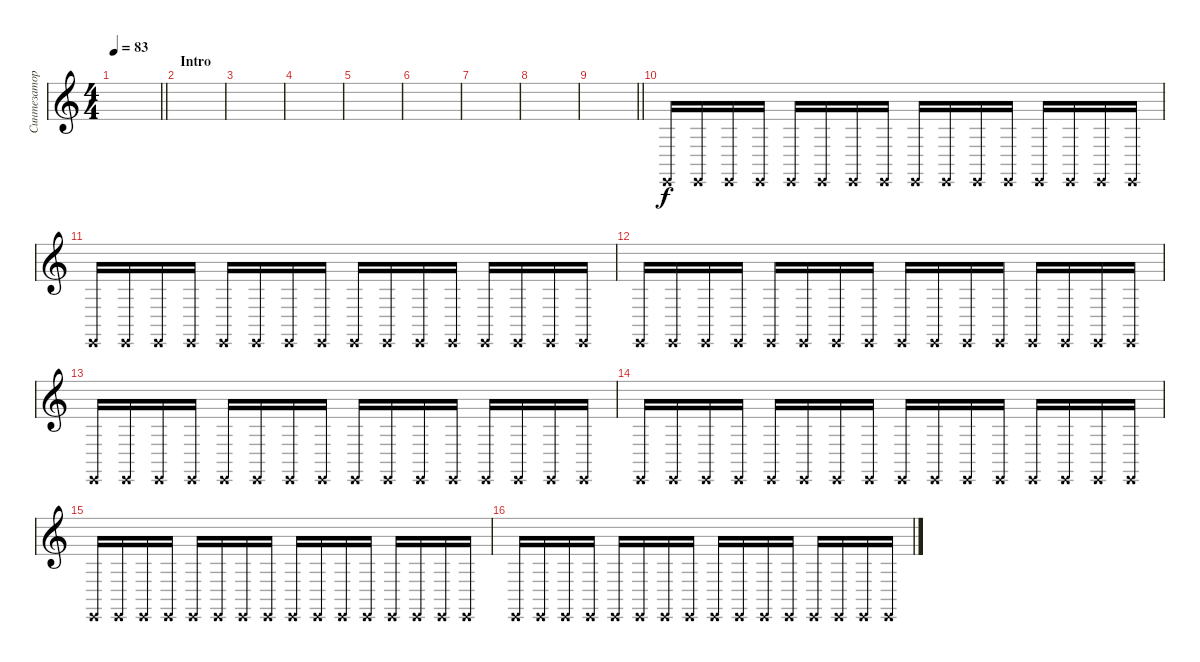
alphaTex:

\track ("Синтезатор" "Синтезатор") {instrument lead2sawtooth}
\staff {score}
\tuning (E4 B3 G3 D3 A2 D2) {hide}
\ts (4 4)
\tempo 83
\clef g2
\barLineRight lightlight
\ks c
|
\section ("" "Intro")
|
|
|
|
|
|
|
\barLineRight lightlight
|
2.6{x}.16 2.6{x}.16 2.6{x}.16 2.6{x}.16 2.6{x}.16 2.6{x}.16 2.6{x}.16 2.6{x}.16 2.6{x}.16 2.6{x}.16 2.6{x}.16 2.6{x}.16 2.6{x}.16 2.6{x}.16 2.6{x}.16 2.6{x}.16 |
2.6{x}.16 2.6{x}.16 2.6{x}.16 2.6{x}.16 2.6{x}.16 2.6{x}.16 2.6{x}.16 2.6{x}.16 2.6{x}.16 2.6{x}.16 2.6{x}.16 2.6{x}.16 2.6{x}.16 2.6{x}.16 2.6{x}.16 2.6{x}.16 |
2.6{x}.16 2.6{x}.16 2.6{x}.16 2.6{x}.16 2.6{x}.16 2.6{x}.16 2.6{x}.16 2.6{x}.16 2.6{x}.16 2.6{x}.16 2.6{x}.16 2.6{x}.16 2.6{x}.16 2.6{x}.16 2.6{x}.16 2.6{x}.16 |
2.6{x}.16 2.6{x}.16 2.6{x}.16 2.6{x}.16 2.6{x}.16 2.6{x}.16 2.6{x}.16 2.6{x}.16 2.6{x}.16 2.6{x}.16 2.6{x}.16 2.6{x}.16 2.6{x}.16 2.6{x}.16 2.6{x}.16 2.6{x}.16 |
2.6{x}.16 2.6{x}.16 2.6{x}.16 2.6{x}.16 2.6{x}.16 2.6{x}.16 2.6{x}.16 2.6{x}.16 2.6{x}.16 2.6{x}.16 2.6{x}.16 2.6{x}.16 2.6{x}.16 2.6{x}.16 2.6{x}.16 2.6{x}.16 |
2.6{x}.16 2.6{x}.16 2.6{x}.16 2.6{x}.16 2.6{x}.16 2.6{x}.16 2.6{x}.16 2.6{x}.16 2.6{x}.16 2.6{x}.16 2.6{x}.16 2.6{x}.16 2.6{x}.16 2.6{x}.16 2.6{x}.16 2.6{x}.16 |
2.6{x}.16 2.6{x}.16 2.6{x}.16 2.6{x}.16 2.6{x}.16 2.6{x}.16 2.6{x}.16 2.6{x}.16 2.6{x}.16 2.6{x}.16 2.6{x}.16 2.6{x}.16 2.6{x}.16 2.6{x}.16 2.6{x}.16 2.6{x}.16
